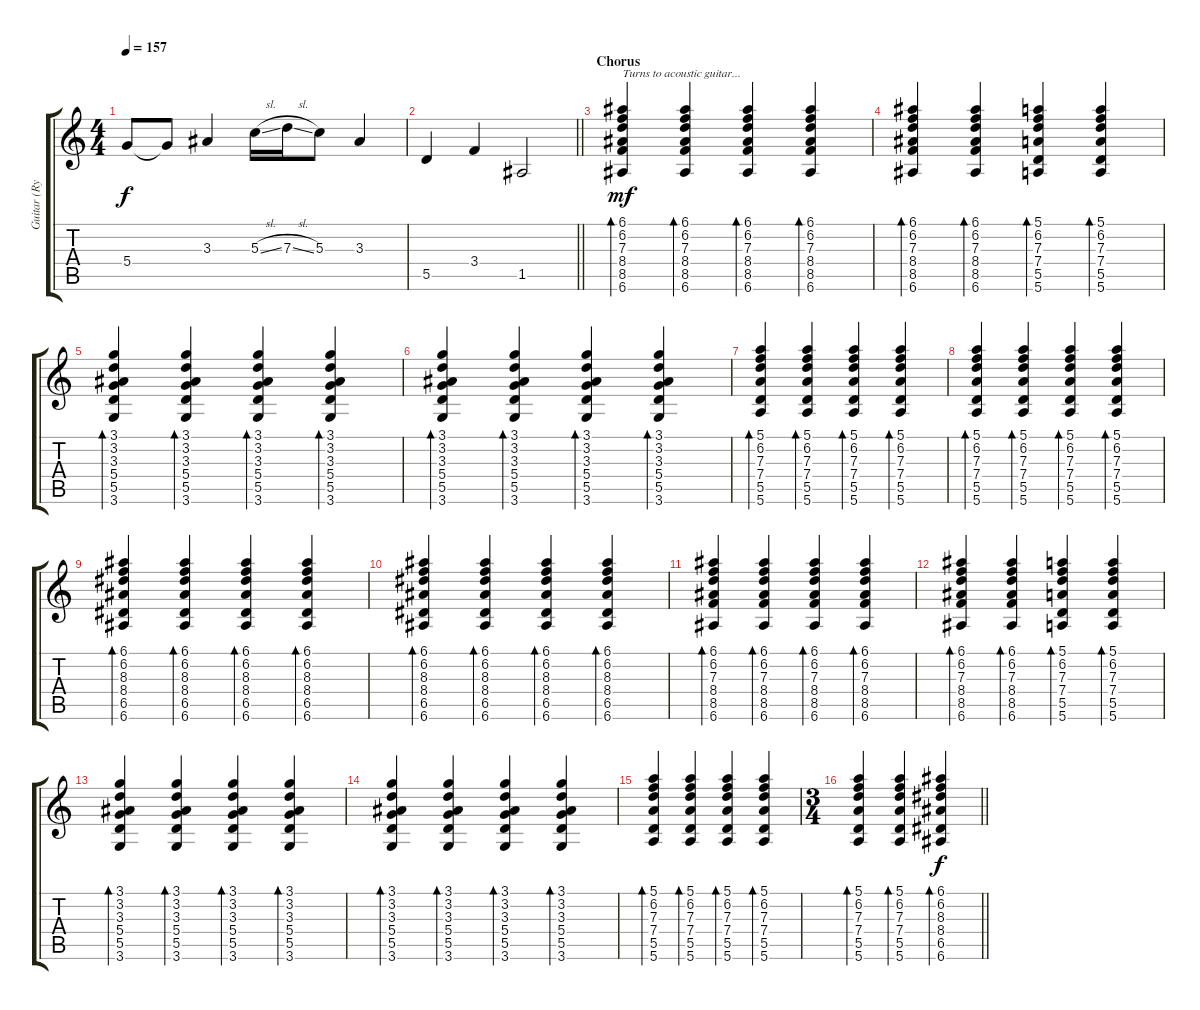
\track ("Guitar (Ryan Ross)" "Guitar (Ry") {instrument overdrivenguitar}
\staff {score tabs}
\tuning (E4 B3 G3 D3 A2 E2) {hide}
\ts (4 4)
\tempo 157
\clef g2
\ks c
5.4.8{dy f} 5.4{t}.8 3.3.4 5.3{sl}.16 7.3{sl}.16 5.3.8 3.3.4 |
\barLineRight lightlight
5.5.4 3.4.4 1.5.2 |
\section ("" "Chorus")
(6.1 6.2 7.3 8.4 8.5 6.6).4{bd 60 txt "Turns to acoustic guitar..." dy mf instrument acousticguitarsteel} (6.1 6.2 7.3 8.4 8.5 6.6).4{bd 60} (6.1 6.2 7.3 8.4 8.5 6.6).4{bd 60} (6.1 6.2 7.3 8.4 8.5 6.6).4{bd 60} |
(6.1 6.2 7.3 8.4 8.5 6.6).4{bd 60} (6.1 6.2 7.3 8.4 8.5 6.6).4{bd 60} (5.1 6.2 7.3 7.4 5.5 5.6).4{bd 60} (5.1 6.2 7.3 7.4 5.5 5.6).4{bd 60} |
(3.1 3.2 3.3 5.4 5.5 3.6).4{bd 60} (3.1 3.2 3.3 5.4 5.5 3.6).4{bd 60} (3.1 3.2 3.3 5.4 5.5 3.6).4{bd 60} (3.1 3.2 3.3 5.4 5.5 3.6).4{bd 60} |
(3.1 3.2 3.3 5.4 5.5 3.6).4{bd 60} (3.1 3.2 3.3 5.4 5.5 3.6).4{bd 60} (3.1 3.2 3.3 5.4 5.5 3.6).4{bd 60} (3.1 3.2 3.3 5.4 5.5 3.6).4{bd 60} |
(5.1 6.2 7.3 7.4 5.5 5.6).4{bd 60} (5.1 6.2 7.3 7.4 5.5 5.6).4{bd 60} (5.1 6.2 7.3 7.4 5.5 5.6).4{bd 60} (5.1 6.2 7.3 7.4 5.5 5.6).4{bd 60} |
(5.1 6.2 7.3 7.4 5.5 5.6).4{bd 60} (5.1 6.2 7.3 7.4 5.5 5.6).4{bd 60} (5.1 6.2 7.3 7.4 5.5 5.6).4{bd 60} (5.1 6.2 7.3 7.4 5.5 5.6).4{bd 60} |
(6.1 6.2 8.3 8.4 6.5 6.6).4{bd 30} (6.1 6.2 8.3 8.4 6.5 6.6).4{bd 30} (6.1 6.2 8.3 8.4 6.5 6.6).4{bd 30} (6.1 6.2 8.3 8.4 6.5 6.6).4{bd 30} |
(6.1 6.2 8.3 8.4 6.5 6.6).4{bd 30} (6.1 6.2 8.3 8.4 6.5 6.6).4{bd 30} (6.1 6.2 8.3 8.4 6.5 6.6).4{bd 30} (6.1 6.2 8.3 8.4 6.5 6.6).4{bd 30} |
(6.1 6.2 7.3 8.4 8.5 6.6).4{bd 60} (6.1 6.2 7.3 8.4 8.5 6.6).4{bd 60} (6.1 6.2 7.3 8.4 8.5 6.6).4{bd 60} (6.1 6.2 7.3 8.4 8.5 6.6).4{bd 60} |
(6.1 6.2 7.3 8.4 8.5 6.6).4{bd 60} (6.1 6.2 7.3 8.4 8.5 6.6).4{bd 60} (5.1 6.2 7.3 7.4 5.5 5.6).4{bd 60} (5.1 6.2 7.3 7.4 5.5 5.6).4{bd 60} |
(3.1 3.2 3.3 5.4 5.5 3.6).4{bd 60} (3.1 3.2 3.3 5.4 5.5 3.6).4{bd 60} (3.1 3.2 3.3 5.4 5.5 3.6).4{bd 60} (3.1 3.2 3.3 5.4 5.5 3.6).4{bd 60} |
(3.1 3.2 3.3 5.4 5.5 3.6).4{bd 60} (3.1 3.2 3.3 5.4 5.5 3.6).4{bd 60} (3.1 3.2 3.3 5.4 5.5 3.6).4{bd 60} (3.1 3.2 3.3 5.4 5.5 3.6).4{bd 60} |
(5.1 6.2 7.3 7.4 5.5 5.6).4{bd 60} (5.1 6.2 7.3 7.4 5.5 5.6).4{bd 60} (5.1 6.2 7.3 7.4 5.5 5.6).4{bd 60} (5.1 6.2 7.3 7.4 5.5 5.6).4{bd 60} |
\ts (3 4)
\barLineRight lightlight
(5.1 6.2 7.3 7.4 5.5 5.6).4{bd 60} (5.1 6.2 7.3 7.4 5.5 5.6).4{bd 60} (6.1 6.2 8.3 8.4 6.5 6.6).4{bd 60 dy f}
